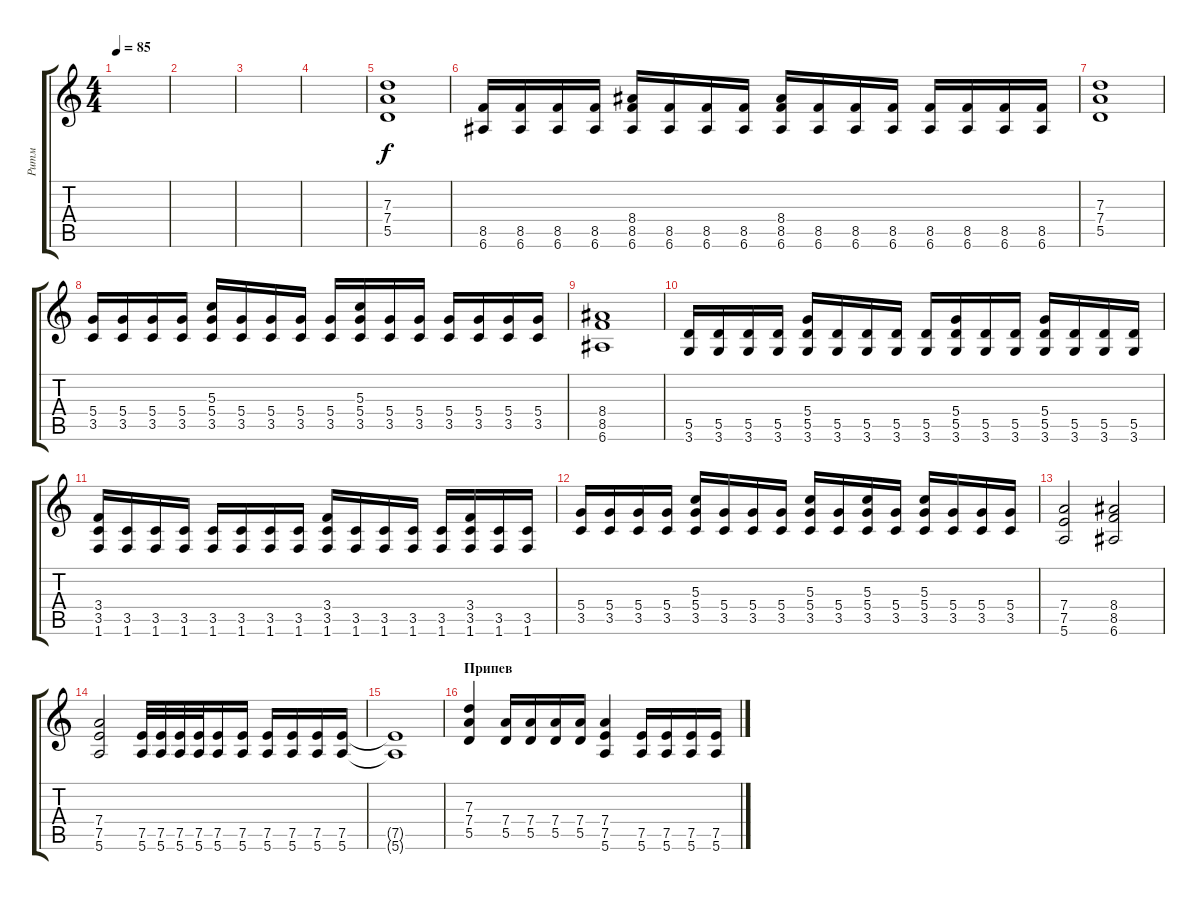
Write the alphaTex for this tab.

\track ("Ритм" "Ритм") {instrument overdrivenguitar}
\staff {score tabs}
\tuning (E4 B3 G3 D3 A2 E2) {hide}
\ts (4 4)
\tempo 85
\clef g2
\ks c
|
|
|
|
(7.3 7.4 5.5).1 |
(8.5 6.6).16 (8.5 6.6).16 (8.5 6.6).16 (8.5 6.6).16 (8.4 8.5 6.6).16 (8.5 6.6).16 (8.5 6.6).16 (8.5 6.6).16 (8.4 8.5 6.6).16 (8.5 6.6).16 (8.5 6.6).16 (8.5 6.6).16 (8.5 6.6).16 (8.5 6.6).16 (8.5 6.6).16 (8.5 6.6).16 |
(7.3 7.4 5.5).1 |
(5.4 3.5).16 (5.4 3.5).16 (5.4 3.5).16 (5.4 3.5).16 (5.3 5.4 3.5).16 (5.4 3.5).16 (5.4 3.5).16 (5.4 3.5).16 (5.4 3.5).16 (5.3 5.4 3.5).16 (5.4 3.5).16 (5.4 3.5).16 (5.4 3.5).16 (5.4 3.5).16 (5.4 3.5).16 (5.4 3.5).16 |
(8.4 8.5 6.6).1 |
(5.5 3.6).16 (5.5 3.6).16 (5.5 3.6).16 (5.5 3.6).16 (5.4 5.5 3.6).16 (5.5 3.6).16 (5.5 3.6).16 (5.5 3.6).16 (5.5 3.6).16 (5.4 5.5 3.6).16 (5.5 3.6).16 (5.5 3.6).16 (5.4 5.5 3.6).16 (5.5 3.6).16 (5.5 3.6).16 (5.5 3.6).16 |
(3.4 3.5 1.6).16 (3.5 1.6).16 (3.5 1.6).16 (3.5 1.6).16 (3.5 1.6).16 (3.5 1.6).16 (3.5 1.6).16 (3.5 1.6).16 (3.4 3.5 1.6).16 (3.5 1.6).16 (3.5 1.6).16 (3.5 1.6).16 (3.5 1.6).16 (3.4 3.5 1.6).16 (3.5 1.6).16 (3.5 1.6).16 |
(5.4 3.5).16 (5.4 3.5).16 (5.4 3.5).16 (5.4 3.5).16 (5.3 5.4 3.5).16 (5.4 3.5).16 (5.4 3.5).16 (5.4 3.5).16 (5.3 5.4 3.5).16 (5.4 3.5).16 (5.3 5.4 3.5).16 (5.4 3.5).16 (5.3 5.4 3.5).16 (5.4 3.5).16 (5.4 3.5).16 (5.4 3.5).16 |
(7.4 7.5 5.6).2 (8.4 8.5 6.6).2 |
(7.4 7.5 5.6).2 (7.5 5.6).32 (7.5 5.6).32 (7.5 5.6).32 (7.5 5.6).32 (7.5 5.6).16 (7.5 5.6).16 (7.5 5.6).16 (7.5 5.6).16 (7.5 5.6).16 (7.5 5.6).16 |
(7.5{t} 5.6{t}).1 |
\section ("" "Припев")
(7.3 7.4 5.5).4 (7.4 5.5).16 (7.4 5.5).16 (7.4 5.5).16 (7.4 5.5).16 (7.4 7.5 5.6).4 (7.5 5.6).16 (7.5 5.6).16 (7.5 5.6).16 (7.5 5.6).16
